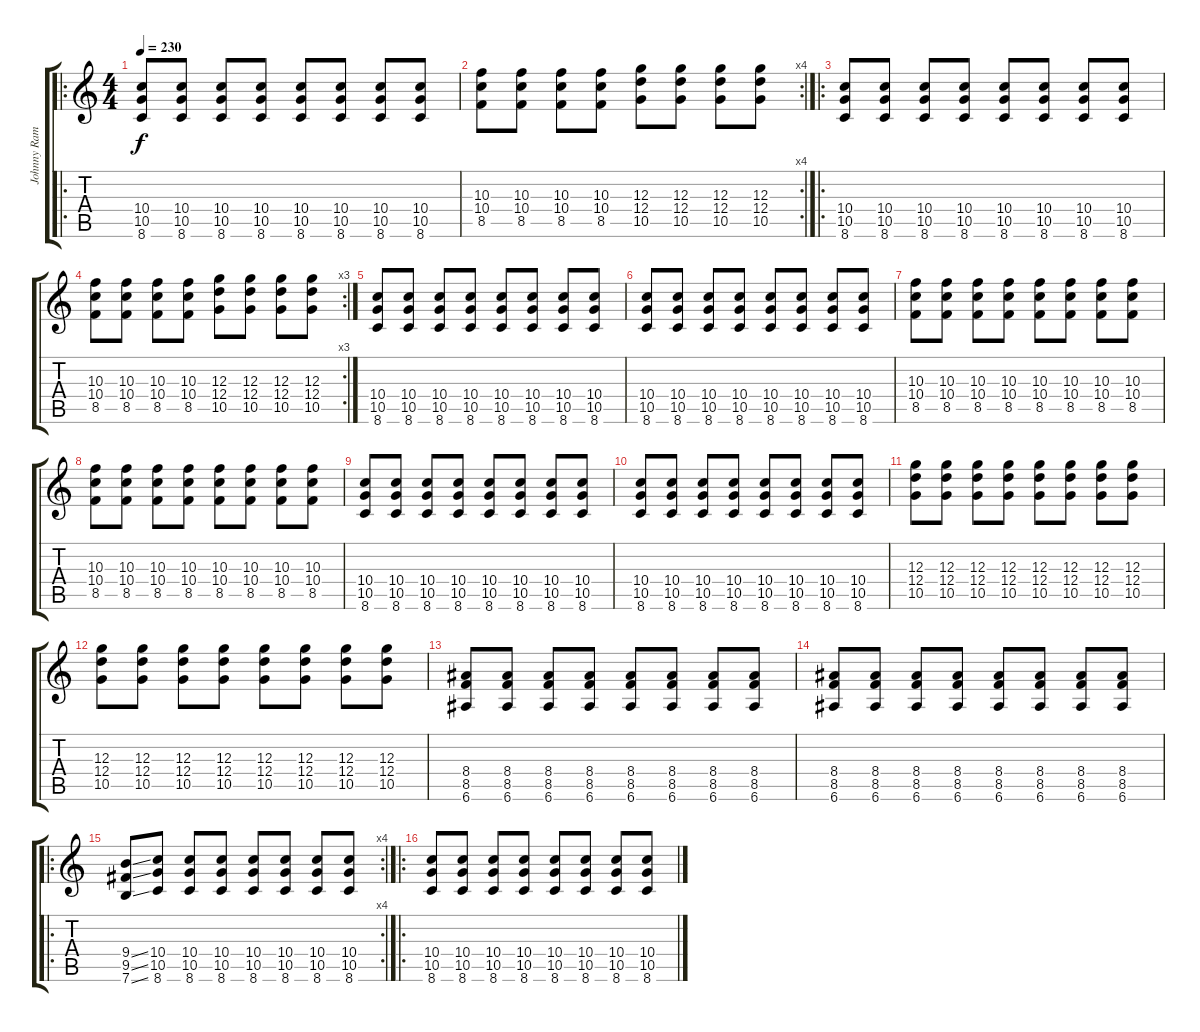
\track ("Johnny Ramone" "Johnny Ram") {instrument distortionguitar}
\staff {score tabs}
\tuning (E4 B3 G3 D3 A2 E2) {hide}
\ro
\ts (4 4)
\tempo 230
\clef g2
\ks c
(10.4 10.5 8.6).8{dy f} (10.4 10.5 8.6).8 (10.4 10.5 8.6).8 (10.4 10.5 8.6).8 (10.4 10.5 8.6).8 (10.4 10.5 8.6).8 (10.4 10.5 8.6).8 (10.4 10.5 8.6).8 |
\rc 4
(10.3 10.4 8.5).8 (10.3 10.4 8.5).8 (10.3 10.4 8.5).8 (10.3 10.4 8.5).8 (12.3 12.4 10.5).8 (12.3 12.4 10.5).8 (12.3 12.4 10.5).8 (12.3 12.4 10.5).8 |
\ro
(10.4 10.5 8.6).8 (10.4 10.5 8.6).8 (10.4 10.5 8.6).8 (10.4 10.5 8.6).8 (10.4 10.5 8.6).8 (10.4 10.5 8.6).8 (10.4 10.5 8.6).8 (10.4 10.5 8.6).8 |
\rc 3
(10.3 10.4 8.5).8 (10.3 10.4 8.5).8 (10.3 10.4 8.5).8 (10.3 10.4 8.5).8 (12.3 12.4 10.5).8 (12.3 12.4 10.5).8 (12.3 12.4 10.5).8 (12.3 12.4 10.5).8 |
(10.4 10.5 8.6).8 (10.4 10.5 8.6).8 (10.4 10.5 8.6).8 (10.4 10.5 8.6).8 (10.4 10.5 8.6).8 (10.4 10.5 8.6).8 (10.4 10.5 8.6).8 (10.4 10.5 8.6).8 |
(10.4 10.5 8.6).8 (10.4 10.5 8.6).8 (10.4 10.5 8.6).8 (10.4 10.5 8.6).8 (10.4 10.5 8.6).8 (10.4 10.5 8.6).8 (10.4 10.5 8.6).8 (10.4 10.5 8.6).8 |
(10.3 10.4 8.5).8 (10.3 10.4 8.5).8 (10.3 10.4 8.5).8 (10.3 10.4 8.5).8 (10.3 10.4 8.5).8 (10.3 10.4 8.5).8 (10.3 10.4 8.5).8 (10.3 10.4 8.5).8 |
(10.3 10.4 8.5).8 (10.3 10.4 8.5).8 (10.3 10.4 8.5).8 (10.3 10.4 8.5).8 (10.3 10.4 8.5).8 (10.3 10.4 8.5).8 (10.3 10.4 8.5).8 (10.3 10.4 8.5).8 |
(10.4 10.5 8.6).8 (10.4 10.5 8.6).8 (10.4 10.5 8.6).8 (10.4 10.5 8.6).8 (10.4 10.5 8.6).8 (10.4 10.5 8.6).8 (10.4 10.5 8.6).8 (10.4 10.5 8.6).8 |
(10.4 10.5 8.6).8 (10.4 10.5 8.6).8 (10.4 10.5 8.6).8 (10.4 10.5 8.6).8 (10.4 10.5 8.6).8 (10.4 10.5 8.6).8 (10.4 10.5 8.6).8 (10.4 10.5 8.6).8 |
(12.3 12.4 10.5).8 (12.3 12.4 10.5).8 (12.3 12.4 10.5).8 (12.3 12.4 10.5).8 (12.3 12.4 10.5).8 (12.3 12.4 10.5).8 (12.3 12.4 10.5).8 (12.3 12.4 10.5).8 |
(12.3 12.4 10.5).8 (12.3 12.4 10.5).8 (12.3 12.4 10.5).8 (12.3 12.4 10.5).8 (12.3 12.4 10.5).8 (12.3 12.4 10.5).8 (12.3 12.4 10.5).8 (12.3 12.4 10.5).8 |
(8.4 8.5 6.6).8 (8.4 8.5 6.6).8 (8.4 8.5 6.6).8 (8.4 8.5 6.6).8 (8.4 8.5 6.6).8 (8.4 8.5 6.6).8 (8.4 8.5 6.6).8 (8.4 8.5 6.6).8 |
(8.4 8.5 6.6).8 (8.4 8.5 6.6).8 (8.4 8.5 6.6).8 (8.4 8.5 6.6).8 (8.4 8.5 6.6).8 (8.4 8.5 6.6).8 (8.4 8.5 6.6).8 (8.4 8.5 6.6).8 |
\ro
\rc 4
(9.4{ss} 9.5{ss} 7.6{ss}).8 (10.4 10.5 8.6).8 (10.4 10.5 8.6).8 (10.4 10.5 8.6).8 (10.4 10.5 8.6).8 (10.4 10.5 8.6).8 (10.4 10.5 8.6).8 (10.4 10.5 8.6).8 |
\ro
(10.4 10.5 8.6).8 (10.4 10.5 8.6).8 (10.4 10.5 8.6).8 (10.4 10.5 8.6).8 (10.4 10.5 8.6).8 (10.4 10.5 8.6).8 (10.4 10.5 8.6).8 (10.4 10.5 8.6).8
